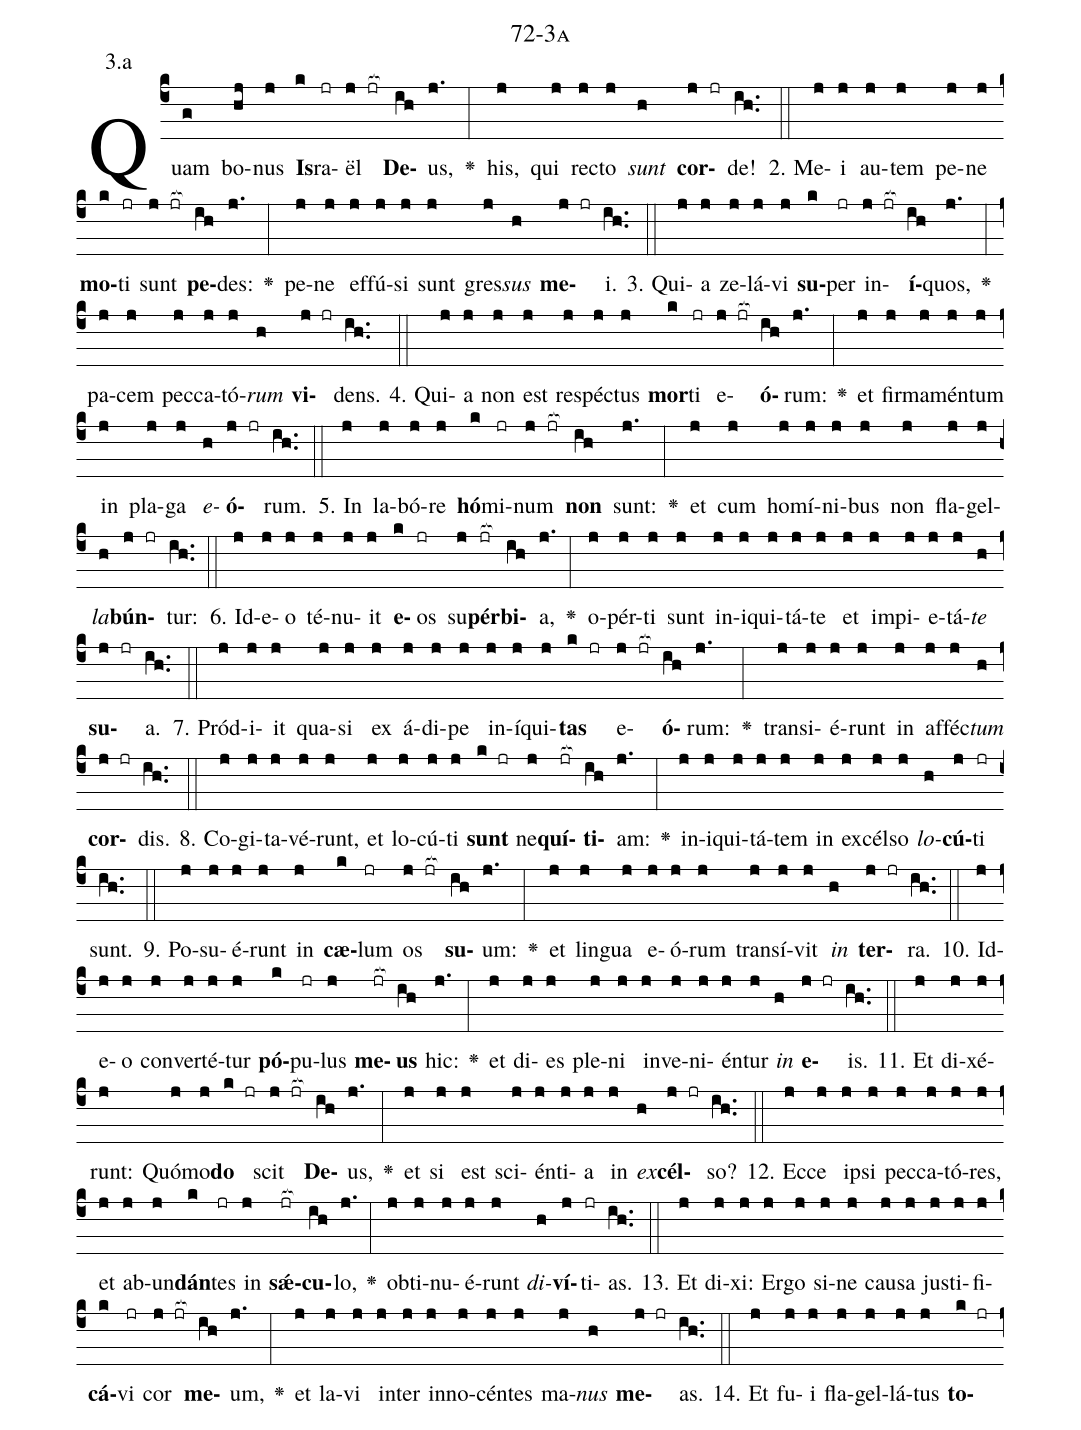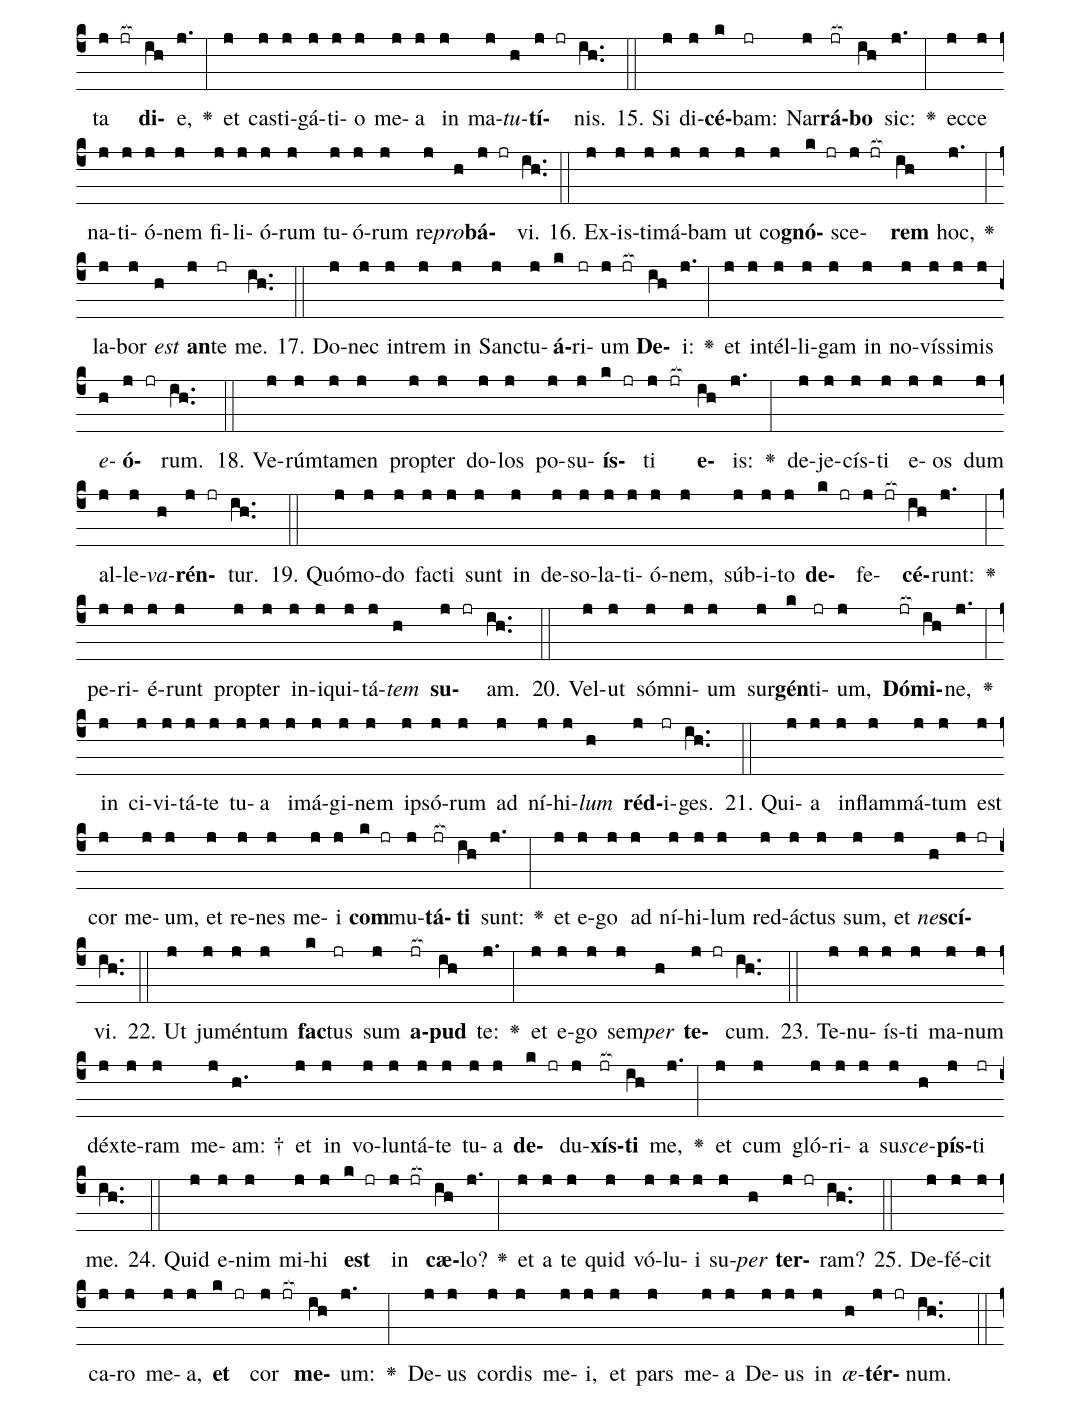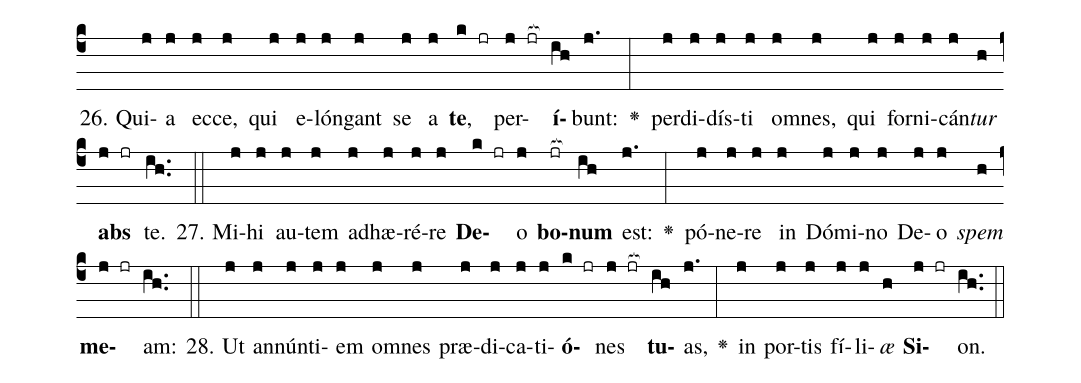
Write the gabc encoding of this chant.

name: 72-3a;
annotation: 3.a;
%%
(c4)Quam(g) bo(hj)nus(j) <b>Is</b>(k)ra(jr)ël(j jr[ocb:1{]) <b>De</b>(ih[ocb:0}])us,(j.) <v>\greheightstar</v>(:) his,(j) qui(j) rec(j)to(j) <i>sunt</i>(h) <b>cor</b>(j jr)de!(ih..) (::)
2. Me(j)i(j) au(j)tem(j) pe(j)ne(j) <b>mo</b>(k)ti(jr) sunt(j jr[ocb:1{]) <b>pe</b>(ih[ocb:0}])des:(j.) <v>\greheightstar</v>(:) pe(j)ne(j) ef(j)fú(j)si(j) sunt(j) gres(j)<i>sus</i>(h) <b>me</b>(j jr)i.(ih..) (::)
3. Qui(j)a(j) ze(j)lá(j)vi(j) <b>su</b>(k)per(jr) in(j jr[ocb:1{])<b>í</b>(ih[ocb:0}])quos,(j.) <v>\greheightstar</v>(:) pa(j)cem(j) pec(j)ca(j)tó(j)<i>rum</i>(h) <b>vi</b>(j jr)dens.(ih..) (::)
4. Qui(j)a(j) non(j) est(j) re(j)spéc(j)tus(j) <b>mor</b>(k)ti(jr) e(j jr[ocb:1{])<b>ó</b>(ih[ocb:0}])rum:(j.) <v>\greheightstar</v>(:) et(j) fir(j)ma(j)mén(j)tum(j) in(j) pla(j)ga(j) <i>e</i>(h)<b>ó</b>(j jr)rum.(ih..) (::)
5. In(j) la(j)bó(j)re(j) <b>hó</b>(k)mi(jr)num(j jr[ocb:1{]) <b>non</b>(ih[ocb:0}]) sunt:(j.) <v>\greheightstar</v>(:) et(j) cum(j) ho(j)mí(j)ni(j)bus(j) non(j) fla(j)gel(j)<i>la</i>(h)<b>bún</b>(j jr)tur:(ih..) (::)
6. Id(j)e(j)o(j) té(j)nu(j)it(j) <b>e</b>(k)os(jr) su(j)<b>pér</b>(jr[ocb:1{])<b>bi</b>(ih[ocb:0}])a,(j.) <v>\greheightstar</v>(:) o(j)pér(j)ti(j) sunt(j) in(j)i(j)qui(j)tá(j)te(j) et(j) im(j)pi(j)e(j)tá(j)<i>te</i>(h) <b>su</b>(j jr)a.(ih..) (::)
7. Pród(j)i(j)it(j) qua(j)si(j) ex(j) á(j)di(j)pe(j) in(j)í(j)qui(j)<b>tas</b>(k jr) e(j jr[ocb:1{])<b>ó</b>(ih[ocb:0}])rum:(j.) <v>\greheightstar</v>(:) trans(j)i(j)é(j)runt(j) in(j) af(j)féc(j)<i>tum</i>(h) <b>cor</b>(j jr)dis.(ih..) (::)
8. Co(j)gi(j)ta(j)vé(j)runt,(j) et(j) lo(j)cú(j)ti(j) <b>sunt</b>(k jr) ne(j)<b>quí</b>(jr[ocb:1{])<b>ti</b>(ih[ocb:0}])am:(j.) <v>\greheightstar</v>(:) in(j)i(j)qui(j)tá(j)tem(j) in(j) ex(j)cél(j)so(j) <i>lo</i>(h)<b>cú</b>(j)ti(jr) sunt.(ih..) (::)
9. Po(j)su(j)é(j)runt(j) in(j) <b>cæ</b>(k)lum(jr) os(j jr[ocb:1{]) <b>su</b>(ih[ocb:0}])um:(j.) <v>\greheightstar</v>(:) et(j) lin(j)gua(j) e(j)ó(j)rum(j) trans(j)í(j)vit(j) <i>in</i>(h) <b>ter</b>(j jr)ra.(ih..) (::)
10. Id(j)e(j)o(j) con(j)ver(j)té(j)tur(j) <b>pó</b>(k)pu(jr)lus(j) <b>me</b>(jr[ocb:1{])<b>us</b>(ih[ocb:0}]) hic:(j.) <v>\greheightstar</v>(:) et(j) di(j)es(j) ple(j)ni(j) in(j)ve(j)ni(j)én(j)tur(j) <i>in</i>(h) <b>e</b>(j jr)is.(ih..) (::)
11. Et(j) di(j)xé(j)runt:(j) Quó(j)mo(j)<b>do</b>(k jr) scit(j jr[ocb:1{]) <b>De</b>(ih[ocb:0}])us,(j.) <v>\greheightstar</v>(:) et(j) si(j) est(j) sci(j)én(j)ti(j)a(j) in(j) <i>ex</i>(h)<b>cél</b>(j jr)so?(ih..) (::)
12. Ec(j)ce(j) ip(j)si(j) pec(j)ca(j)tó(j)res,(j) et(j) ab(j)un(j)<b>dán</b>(k)tes(jr) in(j) <b>sǽ</b>(jr[ocb:1{])<b>cu</b>(ih[ocb:0}])lo,(j.) <v>\greheightstar</v>(:) ob(j)ti(j)nu(j)é(j)runt(j) <i>di</i>(h)<b>ví</b>(j)ti(jr)as.(ih..) (::)
13. Et(j) di(j)xi:(j) Er(j)go(j) si(j)ne(j) cau(j)sa(j) jus(j)ti(j)fi(j)<b>cá</b>(k)vi(jr) cor(j jr[ocb:1{]) <b>me</b>(ih[ocb:0}])um,(j.) <v>\greheightstar</v>(:) et(j) la(j)vi(j) in(j)ter(j) in(j)no(j)cén(j)tes(j) ma(j)<i>nus</i>(h) <b>me</b>(j jr)as.(ih..) (::)
14. Et(j) fu(j)i(j) fla(j)gel(j)lá(j)tus(j) <b>to</b>(k jr)ta(j jr[ocb:1{]) <b>di</b>(ih[ocb:0}])e,(j.) <v>\greheightstar</v>(:) et(j) cas(j)ti(j)gá(j)ti(j)o(j) me(j)a(j) in(j) ma(j)<i>tu</i>(h)<b>tí</b>(j jr)nis.(ih..) (::)
15. Si(j) di(j)<b>cé</b>(k)bam:(jr) Nar(j)<b>rá</b>(jr[ocb:1{])<b>bo</b>(ih[ocb:0}]) sic:(j.) <v>\greheightstar</v>(:) ec(j)ce(j) na(j)ti(j)ó(j)nem(j) fi(j)li(j)ó(j)rum(j) tu(j)ó(j)rum(j) re(j)<i>pro</i>(h)<b>bá</b>(j jr)vi.(ih..) (::)
16. Ex(j)is(j)ti(j)má(j)bam(j) ut(j) co(j)<b>gnó</b>(k jr)sce(j jr[ocb:1{])<b>rem</b>(ih[ocb:0}]) hoc,(j.) <v>\greheightstar</v>(:) la(j)bor(j) <i>est</i>(h) <b>an</b>(j)te(jr) me.(ih..) (::)
17. Do(j)nec(j) in(j)trem(j) in(j) Sanc(j)tu(j)<b>á</b>(k)ri(jr)um(j jr[ocb:1{]) <b>De</b>(ih[ocb:0}])i:(j.) <v>\greheightstar</v>(:) et(j) in(j)tél(j)li(j)gam(j) in(j) no(j)vís(j)si(j)mis(j) <i>e</i>(h)<b>ó</b>(j jr)rum.(ih..) (::)
18. Ve(j)rúm(j)ta(j)men(j) prop(j)ter(j) do(j)los(j) po(j)su(j)<b>ís</b>(k jr)ti(j jr[ocb:1{]) <b>e</b>(ih[ocb:0}])is:(j.) <v>\greheightstar</v>(:) de(j)je(j)cís(j)ti(j) e(j)os(j) dum(j) al(j)le(j)<i>va</i>(h)<b>rén</b>(j jr)tur.(ih..) (::)
19. Quó(j)mo(j)do(j) fac(j)ti(j) sunt(j) in(j) de(j)so(j)la(j)ti(j)ó(j)nem,(j) súb(j)i(j)to(j) <b>de</b>(k jr)fe(j jr[ocb:1{])<b>cé</b>(ih[ocb:0}])runt:(j.) <v>\greheightstar</v>(:) pe(j)ri(j)é(j)runt(j) prop(j)ter(j) in(j)i(j)qui(j)tá(j)<i>tem</i>(h) <b>su</b>(j jr)am.(ih..) (::)
20. Vel(j)ut(j) sóm(j)ni(j)um(j) sur(j)<b>gén</b>(k)ti(jr)um,(j) <b>Dó</b>(jr[ocb:1{])<b>mi</b>(ih[ocb:0}])ne,(j.) <v>\greheightstar</v>(:) in(j) ci(j)vi(j)tá(j)te(j) tu(j)a(j) i(j)má(j)gi(j)nem(j) ip(j)só(j)rum(j) ad(j) ní(j)hi(j)<i>lum</i>(h) <b>réd</b>(j)i(jr)ges.(ih..) (::)
21. Qui(j)a(j) in(j)flam(j)má(j)tum(j) est(j) cor(j) me(j)um,(j) et(j) re(j)nes(j) me(j)i(j) <b>com</b>(k jr)mu(j)<b>tá</b>(jr[ocb:1{])<b>ti</b>(ih[ocb:0}]) sunt:(j.) <v>\greheightstar</v>(:) et(j) e(j)go(j) ad(j) ní(j)hi(j)lum(j) red(j)ác(j)tus(j) sum,(j) et(j) <i>ne</i>(h)<b>scí</b>(j jr)vi.(ih..) (::)
22. Ut(j) ju(j)mén(j)tum(j) <b>fac</b>(k)tus(jr) sum(j) <b>a</b>(jr[ocb:1{])<b>pud</b>(ih[ocb:0}]) te:(j.) <v>\greheightstar</v>(:) et(j) e(j)go(j) sem(j)<i>per</i>(h) <b>te</b>(j jr)cum.(ih..) (::)
23. Te(j)nu(j)ís(j)ti(j) ma(j)num(j) déx(j)te(j)ram(j) me(j)am: †(h.) et(j) in(j) vo(j)lun(j)tá(j)te(j) tu(j)a(j) <b>de</b>(k jr)du(j)<b>xís</b>(jr[ocb:1{])<b>ti</b>(ih[ocb:0}]) me,(j.) <v>\greheightstar</v>(:) et(j) cum(j) gló(j)ri(j)a(j) su(j)<i>sce</i>(h)<b>pís</b>(j)ti(jr) me.(ih..) (::)
24. Quid(j) e(j)nim(j) mi(j)hi(j) <b>est</b>(k jr) in(j jr[ocb:1{]) <b>cæ</b>(ih[ocb:0}])lo?(j.) <v>\greheightstar</v>(:) et(j) a(j) te(j) quid(j) vó(j)lu(j)i(j) su(j)<i>per</i>(h) <b>ter</b>(j jr)ram?(ih..) (::)
25. De(j)fé(j)cit(j) ca(j)ro(j) me(j)a,(j) <b>et</b>(k jr) cor(j jr[ocb:1{]) <b>me</b>(ih[ocb:0}])um:(j.) <v>\greheightstar</v>(:) De(j)us(j) cor(j)dis(j) me(j)i,(j) et(j) pars(j) me(j)a(j) De(j)us(j) in(j) <i>æ</i>(h)<b>tér</b>(j jr)num.(ih..) (::)
26. Qui(j)a(j) ec(j)ce,(j) qui(j) e(j)lón(j)gant(j) se(j) a(j) <b>te</b>,(k jr) per(j jr[ocb:1{])<b>í</b>(ih[ocb:0}])bunt:(j.) <v>\greheightstar</v>(:) per(j)di(j)dís(j)ti(j) om(j)nes,(j) qui(j) for(j)ni(j)cán(j)<i>tur</i>(h) <b>abs</b>(j jr) te.(ih..) (::)
27. Mi(j)hi(j) au(j)tem(j) ad(j)hæ(j)ré(j)re(j) <b>De</b>(k jr)o(j) <b>bo</b>(jr[ocb:1{])<b>num</b>(ih[ocb:0}]) est:(j.) <v>\greheightstar</v>(:) pó(j)ne(j)re(j) in(j) Dó(j)mi(j)no(j) De(j)o(j) <i>spem</i>(h) <b>me</b>(j jr)am:(ih..) (::)
28. Ut(j) an(j)nún(j)ti(j)em(j) om(j)nes(j) præ(j)di(j)ca(j)ti(j)<b>ó</b>(k jr)nes(j jr[ocb:1{]) <b>tu</b>(ih[ocb:0}])as,(j.) <v>\greheightstar</v>(:) in(j) por(j)tis(j) fí(j)li(j)<i>æ</i>(h) <b>Si</b>(j jr)on.(ih..) (::)
